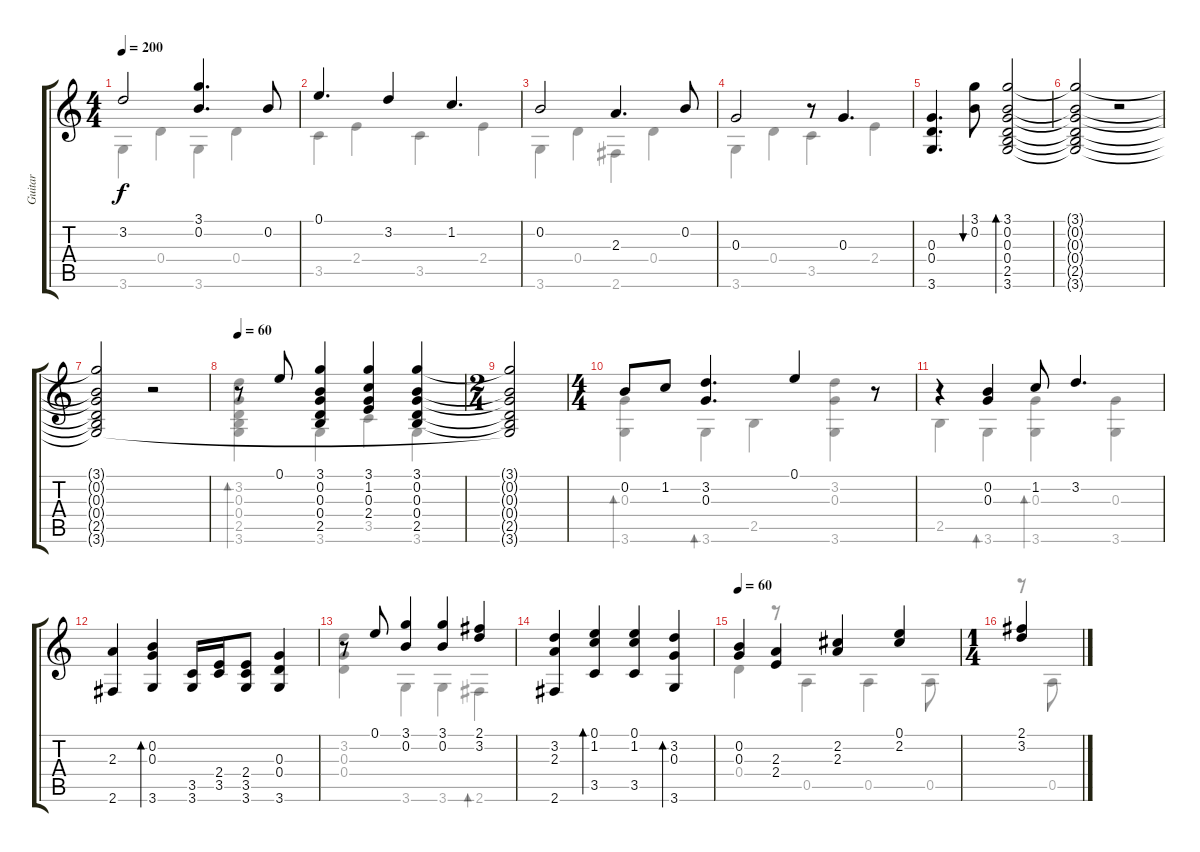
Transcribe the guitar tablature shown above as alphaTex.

\track ("Guitar" "Guitar") {instrument acousticguitarsteel}
\staff {score tabs}
\tuning (E4 B3 G3 D3 A2 E2) {hide}
\voice
\ts (4 4)
\tempo 200
\clef g2
\ks c
3.2.2{dy f} (3.1 0.2).4{d} 0.2.8 |
0.1.4{d} 3.2.4 1.2.4{d} |
0.2.2 2.3.4{d} 0.2.8 |
0.3.2 r.8 0.3.4{d} |
(0.3 0.4 3.6).4{d} (3.1 0.2).8{bu 30} (3.1 0.2 0.3 0.4 2.5 3.6).2{bd 30} |
(3.1{t} 0.2{t} 0.3{t} 0.4{t} 2.5{t} 3.6{t}).2 r.2 |
(3.1{t} 0.2{t} 0.3{t} 0.4{t} 2.5{t} 3.6{t}).2 r.2 |
\tempo 60
r.8 0.1.8 (3.1 0.2 0.3 0.4 2.5).4 (3.1 1.2 0.3 2.4).4 (3.1 0.2 0.3 0.4 2.5).4 |
\ts (2 4)
(3.1{t} 0.2{t} 0.3{t} 0.4{t} 2.5{t} 3.6{t}).2 |
\ts (4 4)
0.2.8 1.2.8 (3.2 0.3).4{d} 0.1.4 r.8 |
r.4 (0.2 0.3).4 1.2.8 3.2.4{d} |
(2.3 2.6).4 (0.2 0.3 3.6).4{bd 30} (3.5 3.6).16 (2.4 3.5).16 (2.4 3.5 3.6).8 (0.3 0.4 3.6).4 |
r.8 0.1.8 (3.1 0.2).4 (3.1 0.2).4 (2.1 3.2).4 |
(3.2 2.3 2.6).4 (0.1 1.2 3.5).4{bd 30} (0.1 1.2 3.5).4 (3.2 0.3 3.6).4{bd 30} |
\tempo 60
(0.2 0.3).4 (2.3 2.4).4 (2.2 2.3).4 (0.1 2.2).4 |
\ts (1 4)
(2.1 3.2).4
\voice
\clef g2
\ottava regular
\simile none
\ks c
3.6.4{dy f} 0.4.4 3.6.4 0.4.4 |
3.5.4 2.4.4 3.5.4 2.4.4 |
3.6.4 0.4.4 2.6.4 0.4.4 |
3.6.4 0.4.4 3.5.4 2.4.4 |
|
|
|
(3.2 0.3 0.4 2.5 3.6).4{bd 30} 3.6.4 3.5.4 3.6.4 |
|
(0.3 3.6).4{bd 30} 3.6.4{bd 30} 2.5.4 (3.2 0.3 3.6).4 |
2.5.4 3.6.4{bd 30} (0.3 3.6).4{bd 30} (0.3 3.6).4 |
|
(3.2 0.3 0.4).4 3.6.4 3.6.4 2.6.4{bd 30} |
|
0.4.4 r.8 0.5.4 0.5.4 0.5.8 |
r.8 0.5.8
